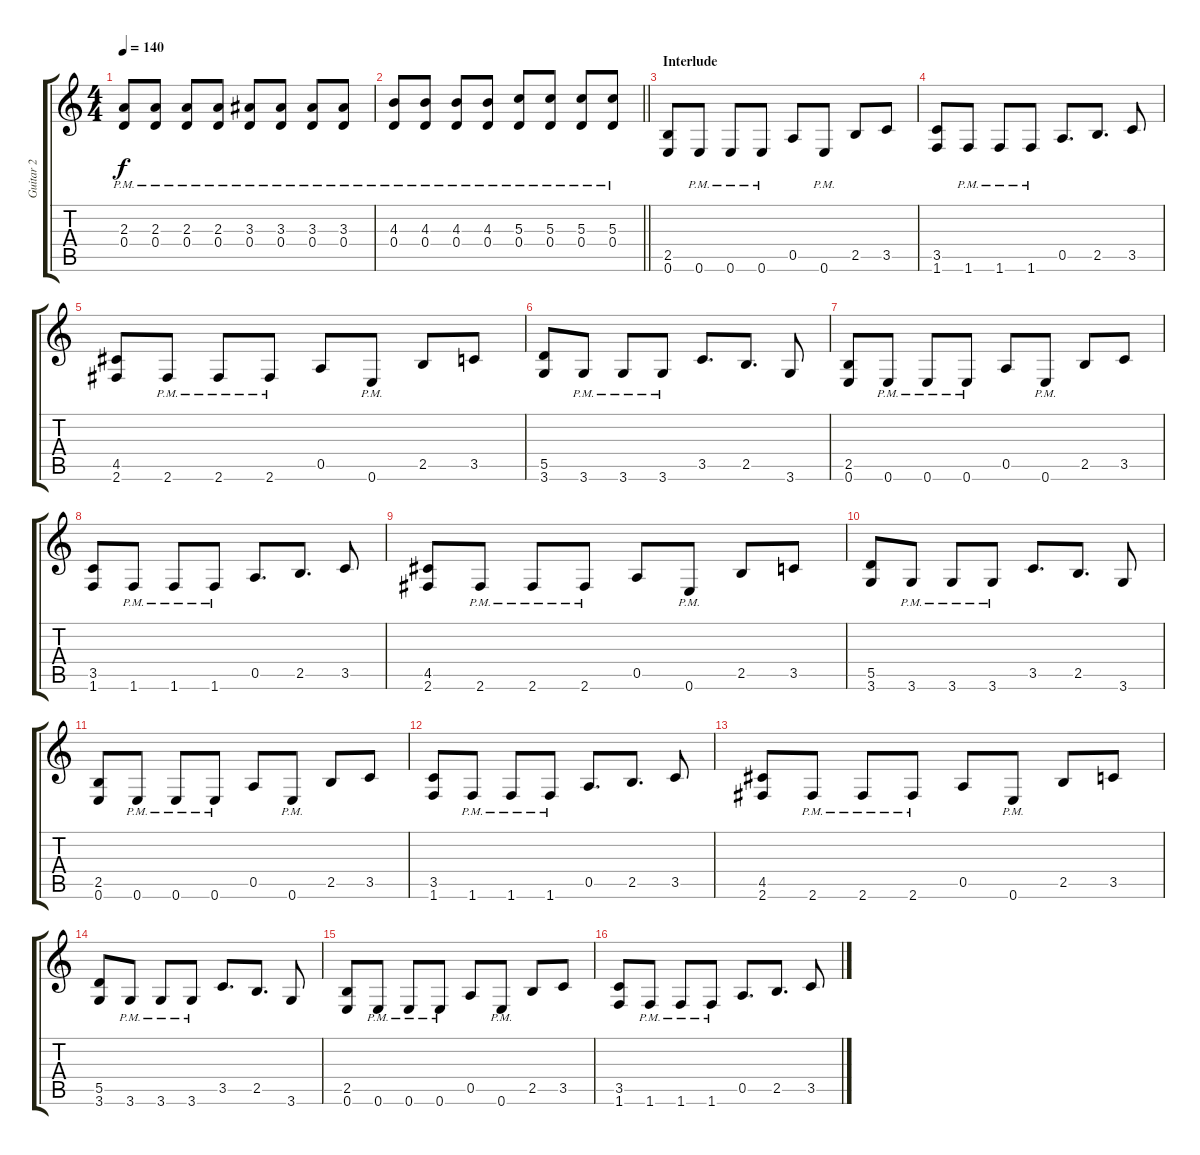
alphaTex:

\track ("Guitar 2" "Guitar 2") {instrument distortionguitar}
\staff {score tabs}
\tuning (E4 B3 G3 D3 A2 E2) {hide}
\ts (4 4)
\tempo 140
\clef g2
\ks c
(2.3 0.4{pm}).8{dy f} (2.3 0.4{pm}).8 (2.3 0.4{pm}).8 (2.3 0.4{pm}).8 (3.3 0.4{pm}).8 (3.3 0.4{pm}).8 (3.3 0.4{pm}).8 (3.3 0.4{pm}).8 |
\barLineRight lightlight
(4.3 0.4{pm}).8 (4.3 0.4{pm}).8 (4.3 0.4{pm}).8 (4.3 0.4{pm}).8 (5.3 0.4{pm}).8 (5.3 0.4{pm}).8 (5.3 0.4{pm}).8 (5.3 0.4{pm}).8 |
\section ("" "Interlude")
(2.5 0.6).8 0.6{pm}.8 0.6{pm}.8 0.6{pm}.8 0.5.8 0.6{pm}.8 2.5.8 3.5.8 |
(3.5 1.6).8 1.6{pm}.8 1.6{pm}.8 1.6{pm}.8 0.5.8{d} 2.5.8{d} 3.5.8 |
(4.5 2.6).8 2.6{pm}.8 2.6{pm}.8 2.6{pm}.8 0.5.8 0.6{pm}.8 2.5.8 3.5.8 |
(5.5 3.6).8 3.6{pm}.8 3.6{pm}.8 3.6{pm}.8 3.5.8{d} 2.5.8{d} 3.6.8 |
(2.5 0.6).8 0.6{pm}.8 0.6{pm}.8 0.6{pm}.8 0.5.8 0.6{pm}.8 2.5.8 3.5.8 |
(3.5 1.6).8 1.6{pm}.8 1.6{pm}.8 1.6{pm}.8 0.5.8{d} 2.5.8{d} 3.5.8 |
(4.5 2.6).8 2.6{pm}.8 2.6{pm}.8 2.6{pm}.8 0.5.8 0.6{pm}.8 2.5.8 3.5.8 |
(5.5 3.6).8 3.6{pm}.8 3.6{pm}.8 3.6{pm}.8 3.5.8{d} 2.5.8{d} 3.6.8 |
(2.5 0.6).8 0.6{pm}.8 0.6{pm}.8 0.6{pm}.8 0.5.8 0.6{pm}.8 2.5.8 3.5.8 |
(3.5 1.6).8 1.6{pm}.8 1.6{pm}.8 1.6{pm}.8 0.5.8{d} 2.5.8{d} 3.5.8 |
(4.5 2.6).8 2.6{pm}.8 2.6{pm}.8 2.6{pm}.8 0.5.8 0.6{pm}.8 2.5.8 3.5.8 |
(5.5 3.6).8 3.6{pm}.8 3.6{pm}.8 3.6{pm}.8 3.5.8{d} 2.5.8{d} 3.6.8 |
(2.5 0.6).8 0.6{pm}.8 0.6{pm}.8 0.6{pm}.8 0.5.8 0.6{pm}.8 2.5.8 3.5.8 |
(3.5 1.6).8 1.6{pm}.8 1.6{pm}.8 1.6{pm}.8 0.5.8{d} 2.5.8{d} 3.5.8
